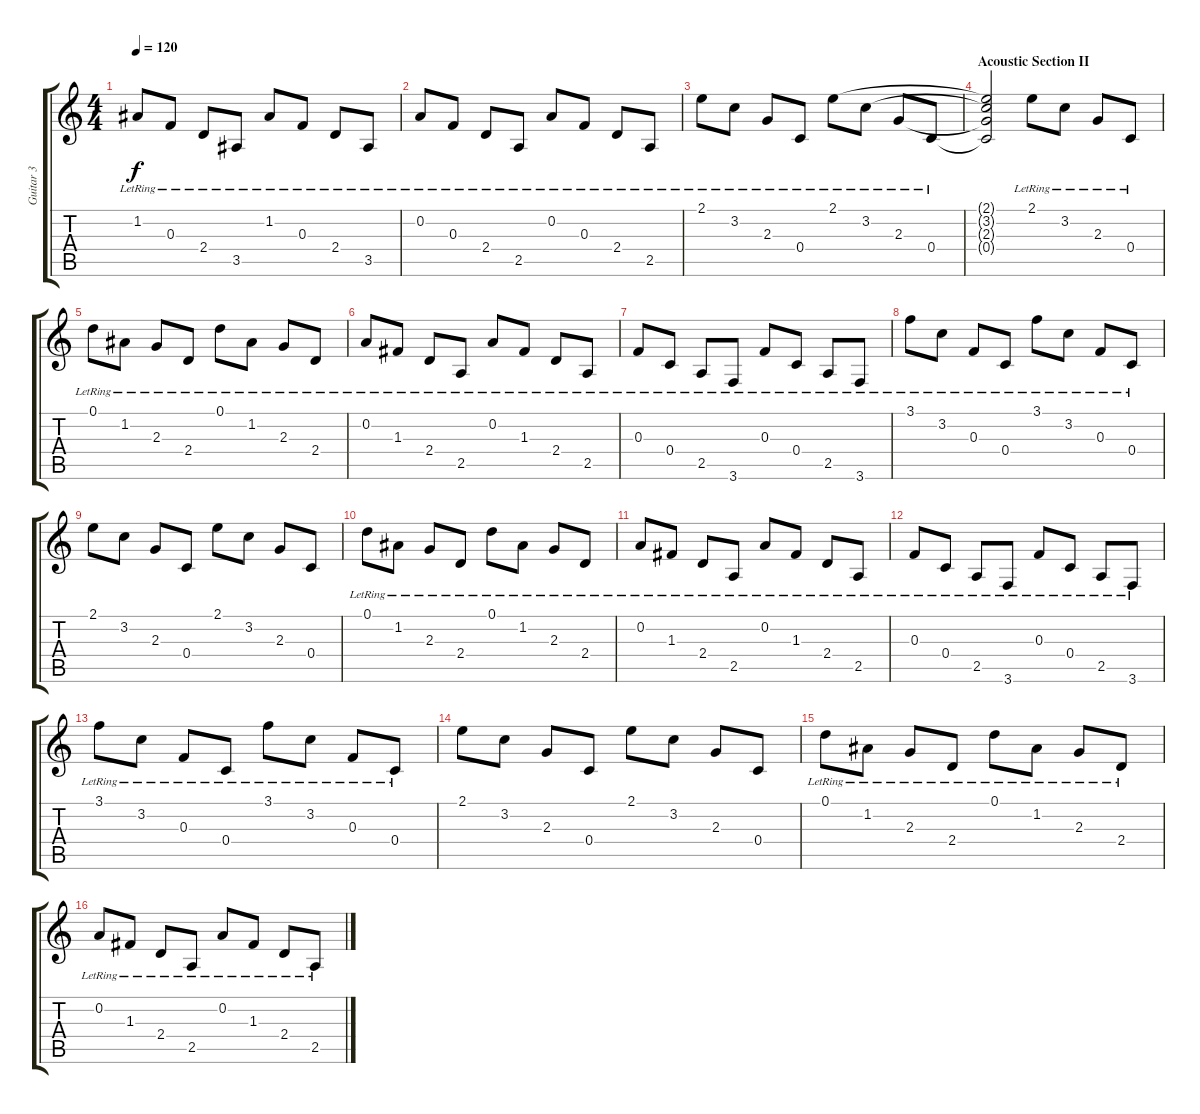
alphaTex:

\track ("Guitar 3" "Guitar 3") {instrument distortionguitar}
\staff {score tabs}
\tuning (D4 A3 F3 C3 G2 D2) {hide}
\ts (4 4)
\tempo 120
\clef g2
\ks c
1.2{lr}.8{dy f} 0.3{lr}.8 2.4{lr}.8 3.5{lr}.8 1.2{lr}.8 0.3{lr}.8 2.4{lr}.8 3.5{lr}.8 |
0.2{lr}.8 0.3{lr}.8 2.4{lr}.8 2.5{lr}.8 0.2{lr}.8 0.3{lr}.8 2.4{lr}.8 2.5{lr}.8 |
2.1{lr}.8 3.2{lr}.8 2.3{lr}.8 0.4{lr}.8 2.1{lr}.8 3.2{lr}.8 2.3{lr}.8 0.4{lr}.8 |
\section ("" "Acoustic Section II")
(2.1{t} 3.2{t} 2.3{t} 0.4{t}).2 2.1{lr}.8 3.2{lr}.8 2.3{lr}.8 0.4{lr}.8 |
0.1{lr}.8 1.2{lr}.8 2.3{lr}.8 2.4{lr}.8 0.1{lr}.8 1.2{lr}.8 2.3{lr}.8 2.4{lr}.8 |
0.2{lr}.8 1.3{lr}.8 2.4{lr}.8 2.5{lr}.8 0.2{lr}.8 1.3{lr}.8 2.4{lr}.8 2.5{lr}.8 |
0.3{lr}.8 0.4{lr}.8 2.5{lr}.8 3.6{lr}.8 0.3{lr}.8 0.4{lr}.8 2.5{lr}.8 3.6{lr}.8 |
3.1{lr}.8 3.2{lr}.8 0.3{lr}.8 0.4{lr}.8 3.1{lr}.8 3.2{lr}.8 0.3{lr}.8 0.4{lr}.8 |
2.1.8 3.2.8 2.3.8 0.4.8 2.1.8 3.2.8 2.3.8 0.4.8 |
0.1{lr}.8 1.2{lr}.8 2.3{lr}.8 2.4{lr}.8 0.1{lr}.8 1.2{lr}.8 2.3{lr}.8 2.4{lr}.8 |
0.2{lr}.8 1.3{lr}.8 2.4{lr}.8 2.5{lr}.8 0.2{lr}.8 1.3{lr}.8 2.4{lr}.8 2.5{lr}.8 |
0.3{lr}.8 0.4{lr}.8 2.5{lr}.8 3.6{lr}.8 0.3{lr}.8 0.4{lr}.8 2.5{lr}.8 3.6{lr}.8 |
3.1{lr}.8 3.2{lr}.8 0.3{lr}.8 0.4{lr}.8 3.1{lr}.8 3.2{lr}.8 0.3{lr}.8 0.4{lr}.8 |
2.1.8 3.2.8 2.3.8 0.4.8 2.1.8 3.2.8 2.3.8 0.4.8 |
0.1{lr}.8 1.2{lr}.8 2.3{lr}.8 2.4{lr}.8 0.1{lr}.8 1.2{lr}.8 2.3{lr}.8 2.4{lr}.8 |
0.2{lr}.8 1.3{lr}.8 2.4{lr}.8 2.5{lr}.8 0.2{lr}.8 1.3{lr}.8 2.4{lr}.8 2.5{lr}.8
